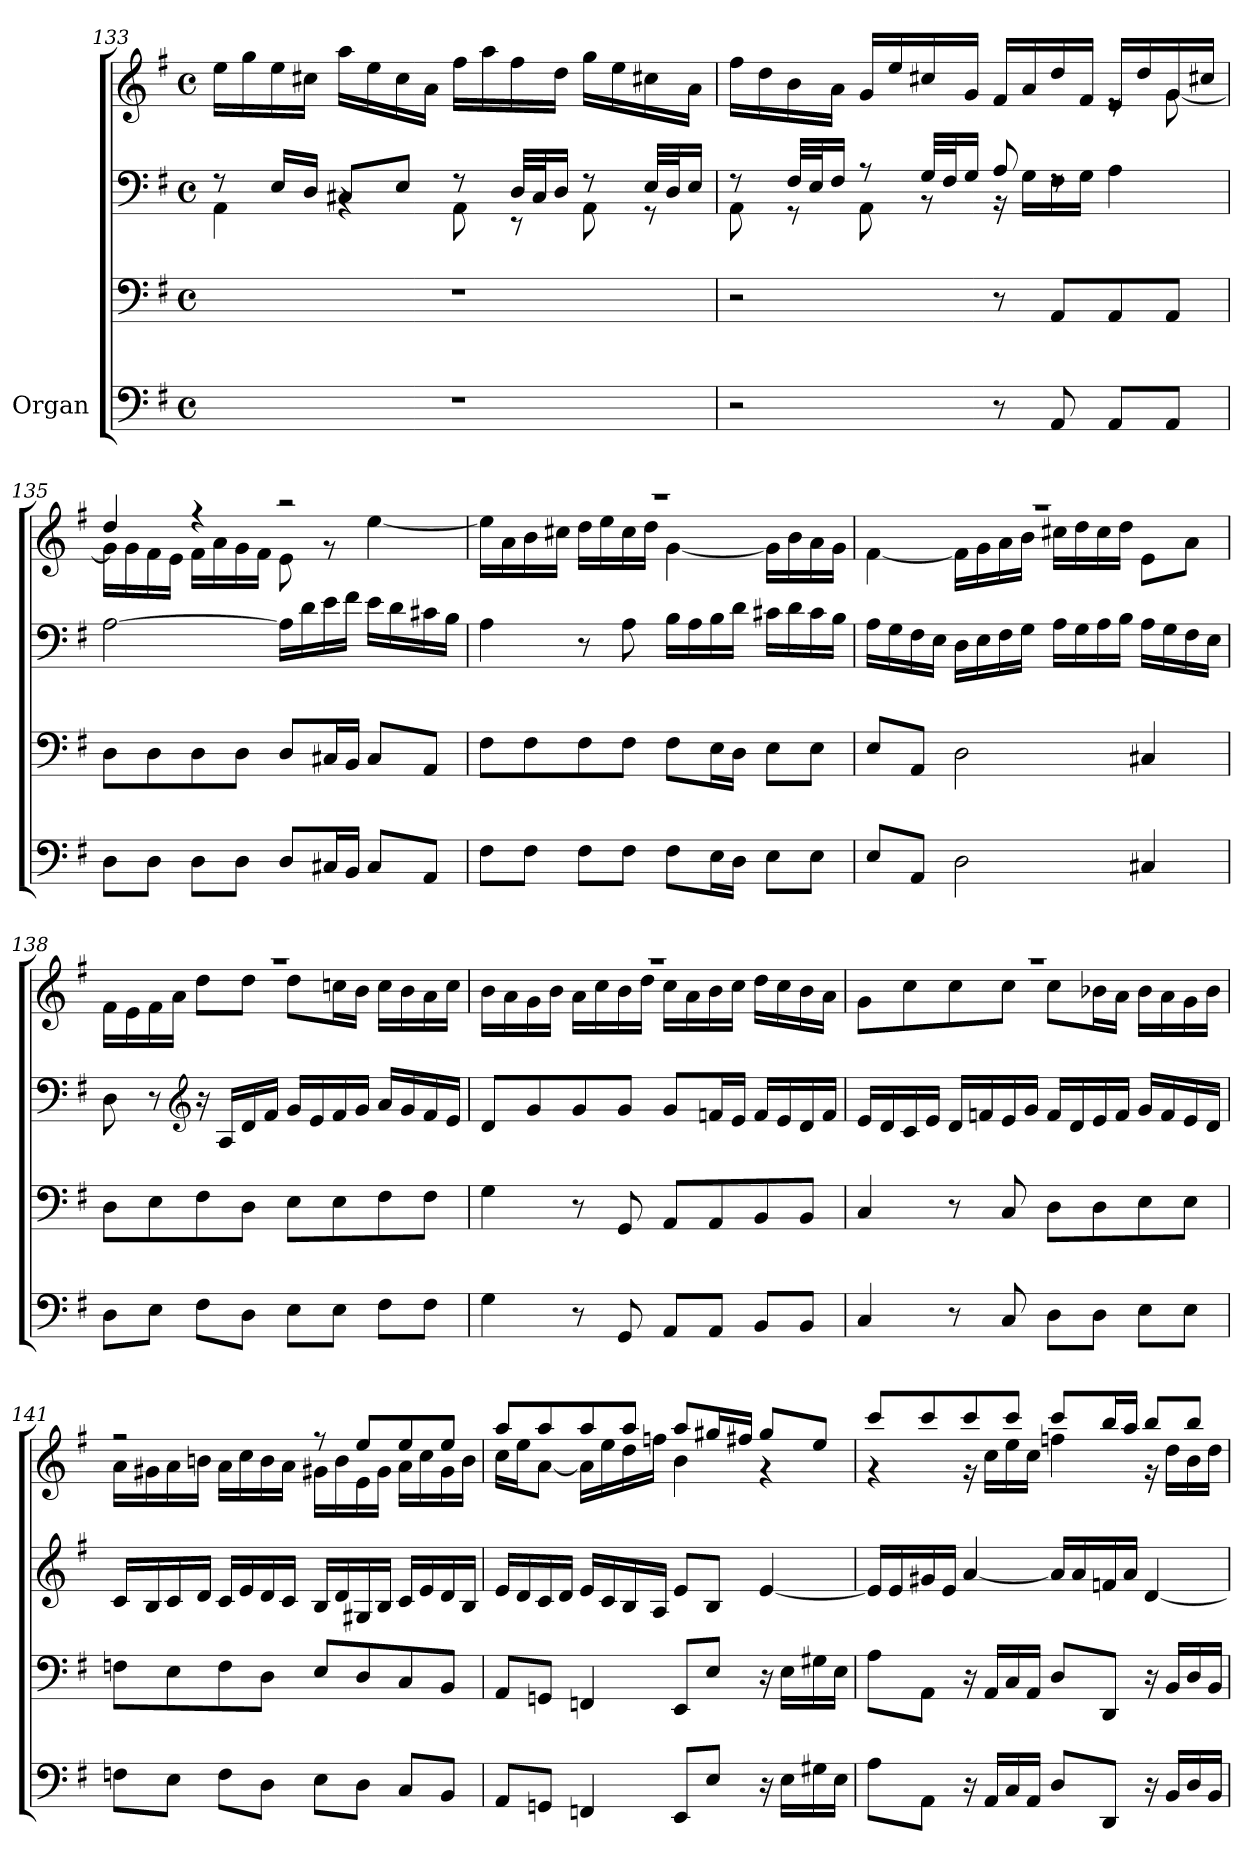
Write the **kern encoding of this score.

**kern	**kern	**kern	**kern
*part2	*part1	*part1	*part1
*staff4	*staff3	*staff2	*staff1
*I"Organ	*	*	*
!!LO:LB:g=z
*clefF4	*clefF4	*clefF4	*clefG2
*k[f#]	*k[f#]	*k[f#]	*k[f#]
*M4/4	*M4/4	*M4/4	*M4/4
*met(c)	*met(c)	*met(c)	*met(c)
=133	=133	=133	=133
*	*	*^	*
1r	1r	8r	4AA\	16ee\LL
.	.	.	.	16gg\
.	.	16E/LL	.	16ee\
.	.	16D/JJ	.	16cc#X\JJ
.	.	8C#X/L	4rBB	16aa\LL
.	.	.	.	16ee\
.	.	8E/J	.	16cc#\
.	.	.	.	16a\JJ
.	.	8r	8AA\	16ff#\LL
.	.	.	.	16aa\
.	.	32D/LLL	8r	16ff#\
.	.	32C#/J	.	.
.	.	16D/JJ	.	16dd\JJ
.	.	8r	8AA\	16gg\LL
.	.	.	.	16ee\
.	.	32E/LLL	8r	16cc#X\
.	.	32D/J	.	.
.	.	16E/JJ	.	16a\JJ
=134	=134	=134	=134	=134
*	*	*	*	*^
2r	2r	8r	8AA\	16ff#\LL	2.ryy
.	.	.	.	16dd\	.
.	.	32F#/LLL	8r	16b\	.
.	.	32E/J	.	.	.
.	.	16F#/JJ	.	16a\JJ	.
.	.	8r	8AA\	16g/LL	.
.	.	.	.	16ee/	.
.	.	32G/LLL	8r	16cc#X/	.
.	.	32F#/J	.	.	.
.	.	16G/JJ	.	16g/JJ	.
8r	8r	8A/	16r	16f#/LL	.
.	.	.	16G\LL	16a/	.
8AA/	8AA/L	8rF	16F#\	16dd/	.
.	.	.	16G\JJ	16f#/JJ	.
8AA/L	8AA/	4ryy	4A\	16e/LL	8re
.	.	.	.	16dd/	.
8AA/J	8AA/J	.	.	16g/	[8g\
.	.	.	.	16cc#X/JJ	.
*	*	*v	*v	*	*
=135	=135	=135	=135	=135
8D\L	8D\L	[2A\	4dd/	16g\LL]
.	.	.	.	16g\
8D\J	8D\	.	.	16f#\
.	.	.	.	16e\JJ
8D\L	8D\	.	4r	16f#\LL
.	.	.	.	16a\
8D\J	8D\J	.	.	16g\
.	.	.	.	16f#\JJ
8D/L	8D/L	16A\LL]	2r	8e\
.	.	16d\	.	.
16C#X/L	16C#X/L	16e\	.	8r
16BB/JJ	16BB/JJ	16f#\JJ	.	.
8C#/L	8C#/L	16e\LL	.	[4ee\
.	.	16d\	.	.
8AA/J	8AA/J	16c#X\	.	.
.	.	16B\JJ	.	.
!!LO:LB:g=z	!!
=136	=136	=136	=136	=136
8F#\L	8F#\L	4A\	1r	16ee\LL]
.	.	.	.	16a\
8F#\J	8F#\	.	.	16b\
.	.	.	.	16cc#X\JJ
8F#\L	8F#\	8r	.	16dd\LL
.	.	.	.	16ee\
8F#\J	8F#\J	8A\	.	16cc#\
.	.	.	.	16dd\JJ
8F#\L	8F#\L	16B\LL	.	[4g\
.	.	16A\	.	.
16E\L	16E\L	16B\	.	.
16D\JJ	16D\JJ	16d\JJ	.	.
8E\L	8E\L	16c#X\LL	.	16g\LL]
.	.	16d\	.	16b\
8E\J	8E\J	16c#\	.	16a\
.	.	16B\JJ	.	16g\JJ
=137	=137	=137	=137	=137
8E/L	8E/L	16A\LL	1r	[4f#\
.	.	16G\	.	.
8AA/J	8AA/J	16F#\	.	.
.	.	16E\JJ	.	.
2D\	2D\	16D\LL	.	16f#\LL]
.	.	16E\	.	16g\
.	.	16F#\	.	16a\
.	.	16G\JJ	.	16b\JJ
.	.	16A\LL	.	16cc#X\LL
.	.	16G\	.	16dd\
.	.	16A\	.	16cc#\
.	.	16B\JJ	.	16dd\JJ
4C#X/	4C#X/	16A\LL	.	8e\L
.	.	16G\	.	.
.	.	16F#\	.	8a\J
.	.	16E\JJ	.	.
=138	=138	=138	=138	=138
8D\L	8D\L	8D\	1r	16f#\LL
.	.	.	.	16e\
8E\J	8E\	8r	.	16f#\
.	.	.	.	16a\JJ
*	*	*clefG2	*	*
8F#\L	8F#\	16r	.	8dd\L
.	.	16A/LL	.	.
8D\J	8D\J	16d/	.	8dd\J
.	.	16f#/JJ	.	.
8E\L	8E\L	16g/LL	.	8dd\L
.	.	16e/	.	.
8E\J	8E\	16f#/	.	16ccn\L
.	.	16g/JJ	.	16b\JJ
8F#\L	8F#\	16a/LL	.	16cc\LL
.	.	16g/	.	16b\
8F#\J	8F#\J	16f#/	.	16a\
.	.	16e/JJ	.	16cc\JJ
=139	=139	=139	=139	=139
4G\	4G\	8d/L	1r	16b\LL
.	.	.	.	16a\
.	.	8g/	.	16g\
.	.	.	.	16b\JJ
8r	8r	8g/	.	16a\LL
.	.	.	.	16cc\
8GG/	8GG/	8g/J	.	16b\
.	.	.	.	16dd\JJ
8AA/L	8AA/L	8g/L	.	16cc\LL
.	.	.	.	16a\
8AA/J	8AA/	16fn/L	.	16b\
.	.	16e/JJ	.	16cc\JJ
8BB/L	8BB/	16f/LL	.	16dd\LL
.	.	16e/	.	16cc\
8BB/J	8BB/J	16d/	.	16b\
.	.	16f/JJ	.	16a\JJ
!!LO:PB:g=z	!!
=140	=140	=140	=140	=140
4C/	4C/	16e/LL	1r	8g\L
.	.	16d/	.	.
.	.	16c/	.	8cc\
.	.	16e/JJ	.	.
8r	8r	16d/LL	.	8cc\
.	.	16fn/	.	.
8C/	8C/	16e/	.	8cc\J
.	.	16g/JJ	.	.
8D\L	8D\L	16f/LL	.	8cc\L
.	.	16d/	.	.
8D\J	8D\	16e/	.	16b-X\L
.	.	16f/JJ	.	16a\JJ
8E\L	8E\	16g/LL	.	16b-\LL
.	.	16f/	.	16a\
8E\J	8E\J	16e/	.	16g\
.	.	16d/JJ	.	16b-\JJ
=141	=141	=141	=141	=141
8Fn\L	8Fn\L	16c/LL	2r	16a\LL
.	.	16B/	.	16g#X\
8E\J	8E\	16c/	.	16a\
.	.	16d/JJ	.	16bn\JJ
8F\L	8F\	16c/LL	.	16a\LL
.	.	16e/	.	16cc\
8D\J	8D\J	16d/	.	16b\
.	.	16c/JJ	.	16a\JJ
8E\L	8E/L	16B/LL	8r	16g#X\LL
.	.	16d/	.	16b\
8D\J	8D/	16G#X/	8ee/L	16e\
.	.	16B/JJ	.	16g#\JJ
8C/L	8C/	16c/LL	8ee/	16a\LL
.	.	16e/	.	16cc\
8BB/J	8BB/J	16d/	8ee/J	16g#\
.	.	16B/JJ	.	16b\JJ
=142	=142	=142	=142	=142
8AA/L	8AA/L	16e/LL	8aa/L	16cc\LL
.	.	16d/	.	16ee\J
8GGn/J	8GGn/J	16c/	8aa/	[8a\J
.	.	16d/JJ	.	.
4FFn/	4FFn/	16e/LL	8aa/	16a\LL]
.	.	16c/	.	16ee\
.	.	16B/	8aa/J	16dd\
.	.	16A/JJ	.	16ffn\JJ
8EE/L	8EE/L	8e/L	8aa/L	4b\
8E/J	8E/J	8B/J	16gg#X/L	.
.	.	.	16ff#X/JJ	.
16r	16r	[4e/	8gg#/L	4r
16E\LL	16E\LL	.	.	.
16G#X\	16G#X\	.	8ee/J	.
16E\JJ	16E\JJ	.	.	.
!!LO:LB:g=z	!!
=143	=143	=143	=143	=143
8A\L	8A\L	16e/LL]	8ccc/L	4r
.	.	16e/	.	.
8AA\J	8AA\J	16g#X/	8ccc/	.
.	.	16e/JJ	.	.
16r	16r	[4a/	8ccc/	16r
16AA/LL	16AA/LL	.	.	16cc\LL
16C/	16C/	.	8ccc/J	16ee\
16AA/JJ	16AA/JJ	.	.	16cc\JJ
8D/L	8D/L	16a/LL]	8ccc/L	4ffn\
.	.	16a/	.	.
8DD/J	8DD/J	16fn/	16bb/L	.
.	.	16a/JJ	16aa/JJ	.
16r	16r	[4d/	8bb/L	16r
16BB/LL	16BB/LL	.	.	16dd\LL
16D/	16D/	.	8bb/J	16b\
16BB/JJ	16BB/JJ	.	.	16dd\JJ
*	*	*	*v	*v
=	=	=	=
*-	*-	*-	*-
